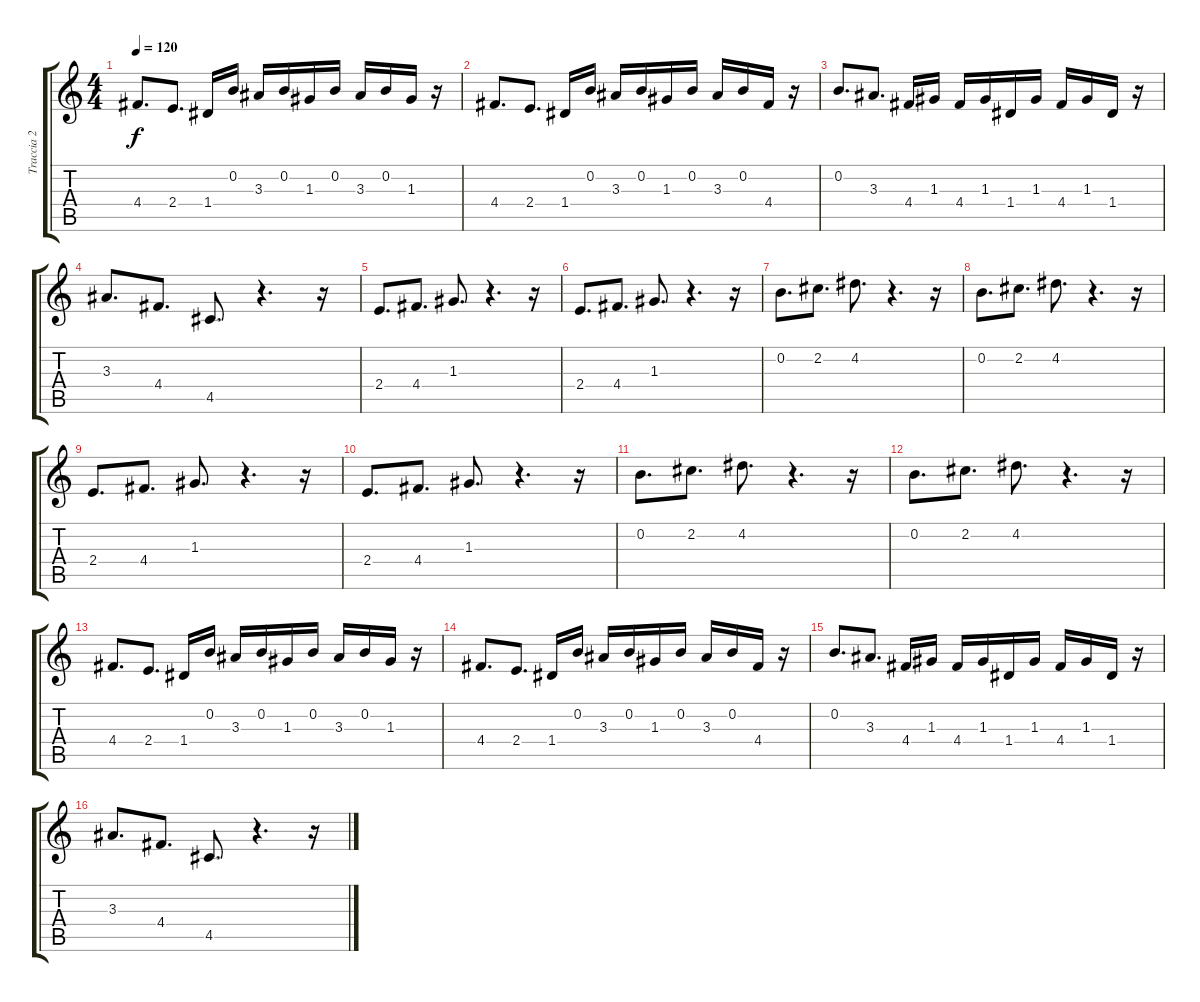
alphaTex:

\track ("Traccia 2" "Traccia 2") {instrument acousticguitarsteel}
\staff {score tabs}
\tuning (E4 B3 G3 D3 A2 E2) {hide}
\ts (4 4)
\tempo 120
\clef g2
\ks c
4.4.8{d dy f} 2.4.8{d} 1.4.16 0.2.16 3.3.16 0.2.16 1.3.16 0.2.16 3.3.16 0.2.16 1.3.16 r.16 |
4.4.8{d} 2.4.8{d} 1.4.16 0.2.16 3.3.16 0.2.16 1.3.16 0.2.16 3.3.16 0.2.16 4.4.16 r.16 |
0.2.8{d} 3.3.8{d} 4.4.16 1.3.16 4.4.16 1.3.16 1.4.16 1.3.16 4.4.16 1.3.16 1.4.16 r.16 |
3.3.8{d} 4.4.8{d} 4.5.8{d} r.4{d} r.16 |
2.4.8{d} 4.4.8{d} 1.3.8{d} r.4{d} r.16 |
2.4.8{d} 4.4.8{d} 1.3.8{d} r.4{d} r.16 |
0.2.8{d} 2.2.8{d} 4.2.8{d} r.4{d} r.16 |
0.2.8{d} 2.2.8{d} 4.2.8{d} r.4{d} r.16 |
2.4.8{d} 4.4.8{d} 1.3.8{d} r.4{d} r.16 |
2.4.8{d} 4.4.8{d} 1.3.8{d} r.4{d} r.16 |
0.2.8{d} 2.2.8{d} 4.2.8{d} r.4{d} r.16 |
0.2.8{d} 2.2.8{d} 4.2.8{d} r.4{d} r.16 |
4.4.8{d} 2.4.8{d} 1.4.16 0.2.16 3.3.16 0.2.16 1.3.16 0.2.16 3.3.16 0.2.16 1.3.16 r.16 |
4.4.8{d} 2.4.8{d} 1.4.16 0.2.16 3.3.16 0.2.16 1.3.16 0.2.16 3.3.16 0.2.16 4.4.16 r.16 |
0.2.8{d} 3.3.8{d} 4.4.16 1.3.16 4.4.16 1.3.16 1.4.16 1.3.16 4.4.16 1.3.16 1.4.16 r.16 |
3.3.8{d} 4.4.8{d} 4.5.8{d} r.4{d} r.16
